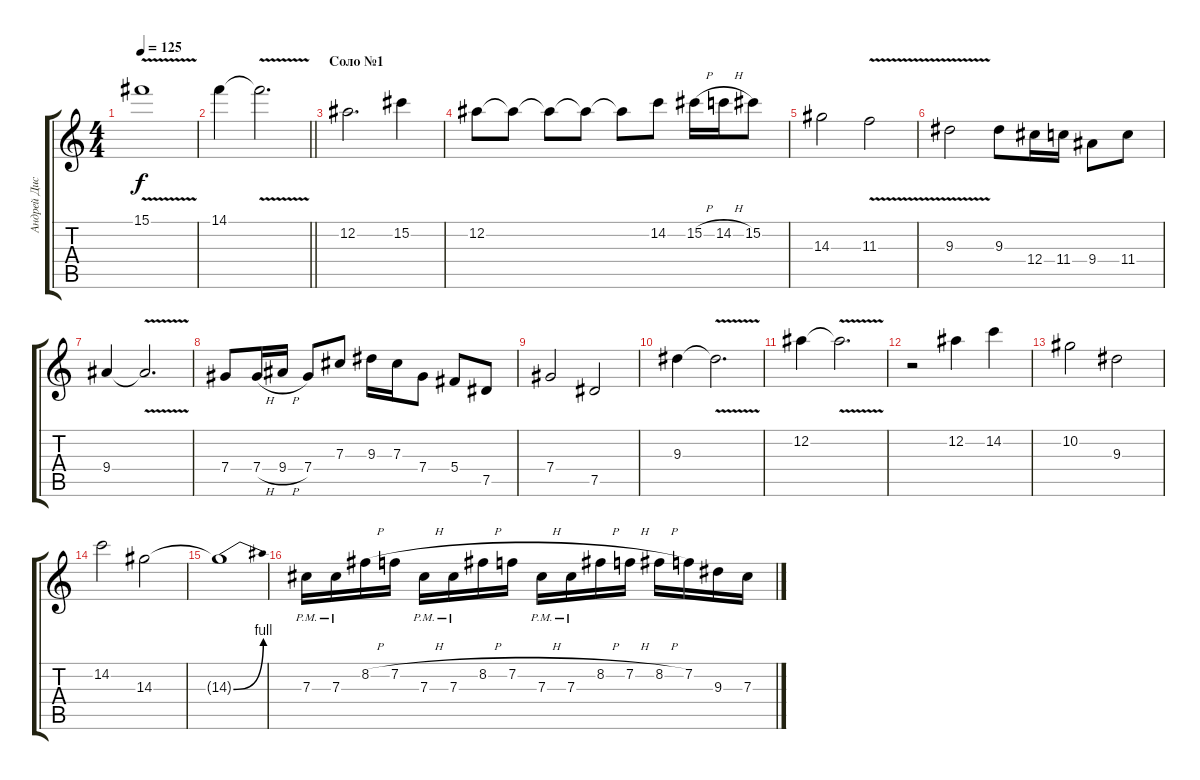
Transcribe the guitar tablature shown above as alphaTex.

\track ("Андрей Дистр" "Андрей Дис") {instrument distortionguitar}
\staff {score tabs}
\tuning (Eb4 Bb3 Gb3 Db3 Ab2 Eb2) {hide}
\ts (4 4)
\tempo 125
\clef g2
\ks c
15.1{v t}.1{dy f} |
\barLineRight lightlight
14.1.4 14.1{v t}.2{d} |
\section ("" "Соло №1")
12.2.2{d} 15.2.4 |
12.2.8 12.2{t}.8 12.2{t}.8 12.2{t}.8 12.2{t}.8 14.2.8 15.2{h}.16 14.2{h}.16 15.2.8 |
14.3.2 11.3{v}.2 |
9.3{v}.2 9.3.8 12.4.16 11.4.16 9.4.8 11.4.8 |
9.4.4 9.4{v t}.2{d} |
7.4.8 7.4{h}.16 9.4{h}.16 7.4.8 7.3.8 9.3.16 7.3.16 7.4.8 5.4.8 7.5.8 |
7.4.2 7.5.2 |
9.3.4 9.3{v t}.2{d} |
12.2.4 12.2{v t}.2{d} |
r.2 12.2.4 14.2.4 |
10.2.2 9.3.2 |
14.2.2 14.3.2 |
14.3{be (bend 0 0 60 4) t}.1 |
7.3{pm}.16 7.3{pm}.16 8.2{h}.16 7.2{h}.16 7.3{pm}.16 7.3{pm}.16 8.2{h}.16 7.2{h}.16 7.3{pm}.16 7.3{pm}.16 8.2{h}.16 7.2{h}.16 8.2{h}.16 7.2.16 9.3.16 7.3.16
